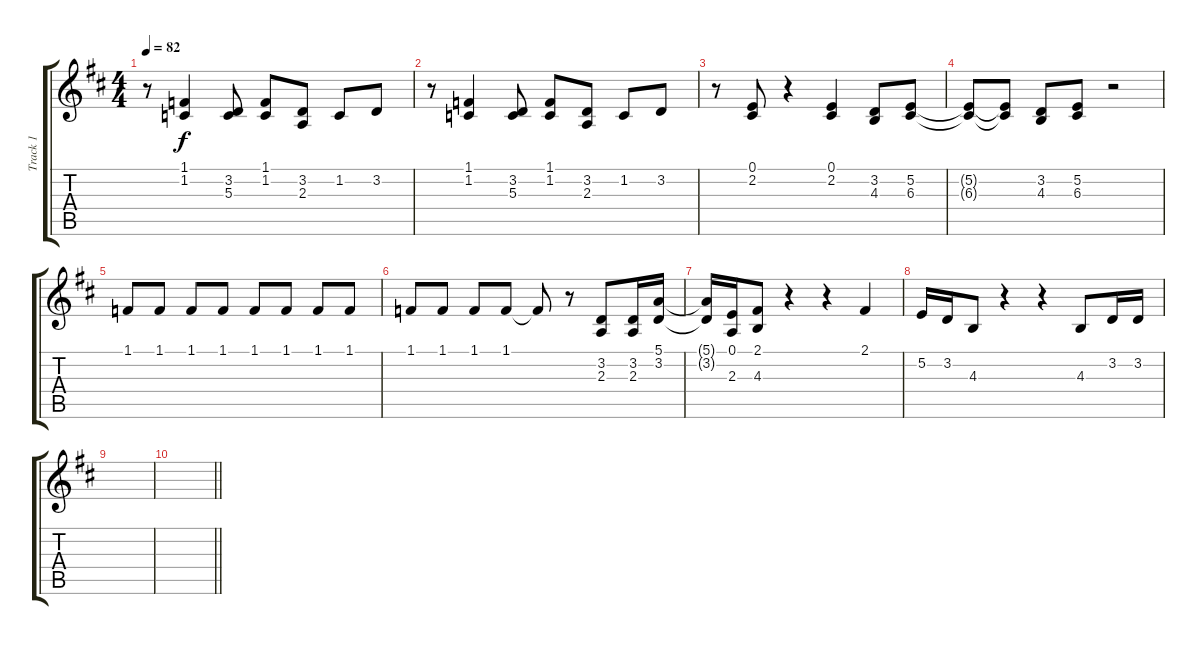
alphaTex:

\track ("Track 1" "Track 1") {instrument tenorsax}
\staff {score tabs}
\tuning (E4 B3 G3 D3 A2 E2) {hide}
\ts (4 4)
\tempo 82
\clef g2
\ks d
r.8{dy f} (1.1 1.2).4 (3.2 5.3).8 (1.1 1.2).8 (3.2 2.3).8 1.2.8 3.2.8 |
r.8 (1.1 1.2).4 (3.2 5.3).8 (1.1 1.2).8 (3.2 2.3).8 1.2.8 3.2.8 |
r.8 (0.1 2.2).8 r.4 (0.1 2.2).4 (3.2 4.3).8 (5.2 6.3).8 |
(5.2{t} 6.3{t}).8 (5.2{t} 6.3{t}).8 (3.2 4.3).8 (5.2 6.3).8 r.2 |
1.1.8 1.1.8 1.1.8 1.1.8 1.1.8 1.1.8 1.1.8 1.1.8 |
1.1.8 1.1.8 1.1.8 1.1.8 1.1{t}.8 r.8 (3.2 2.3).8 (3.2 2.3).16 (5.1 3.2).16 |
(5.1{t} 3.2{t}).16 (0.1 2.3).16 (2.1 4.3).8 r.4 r.4 2.1.4 |
5.2.16 3.2.16 4.3.8 r.4 r.4 4.3.8 3.2.16 3.2.16 |
|
\barLineRight lightlight
